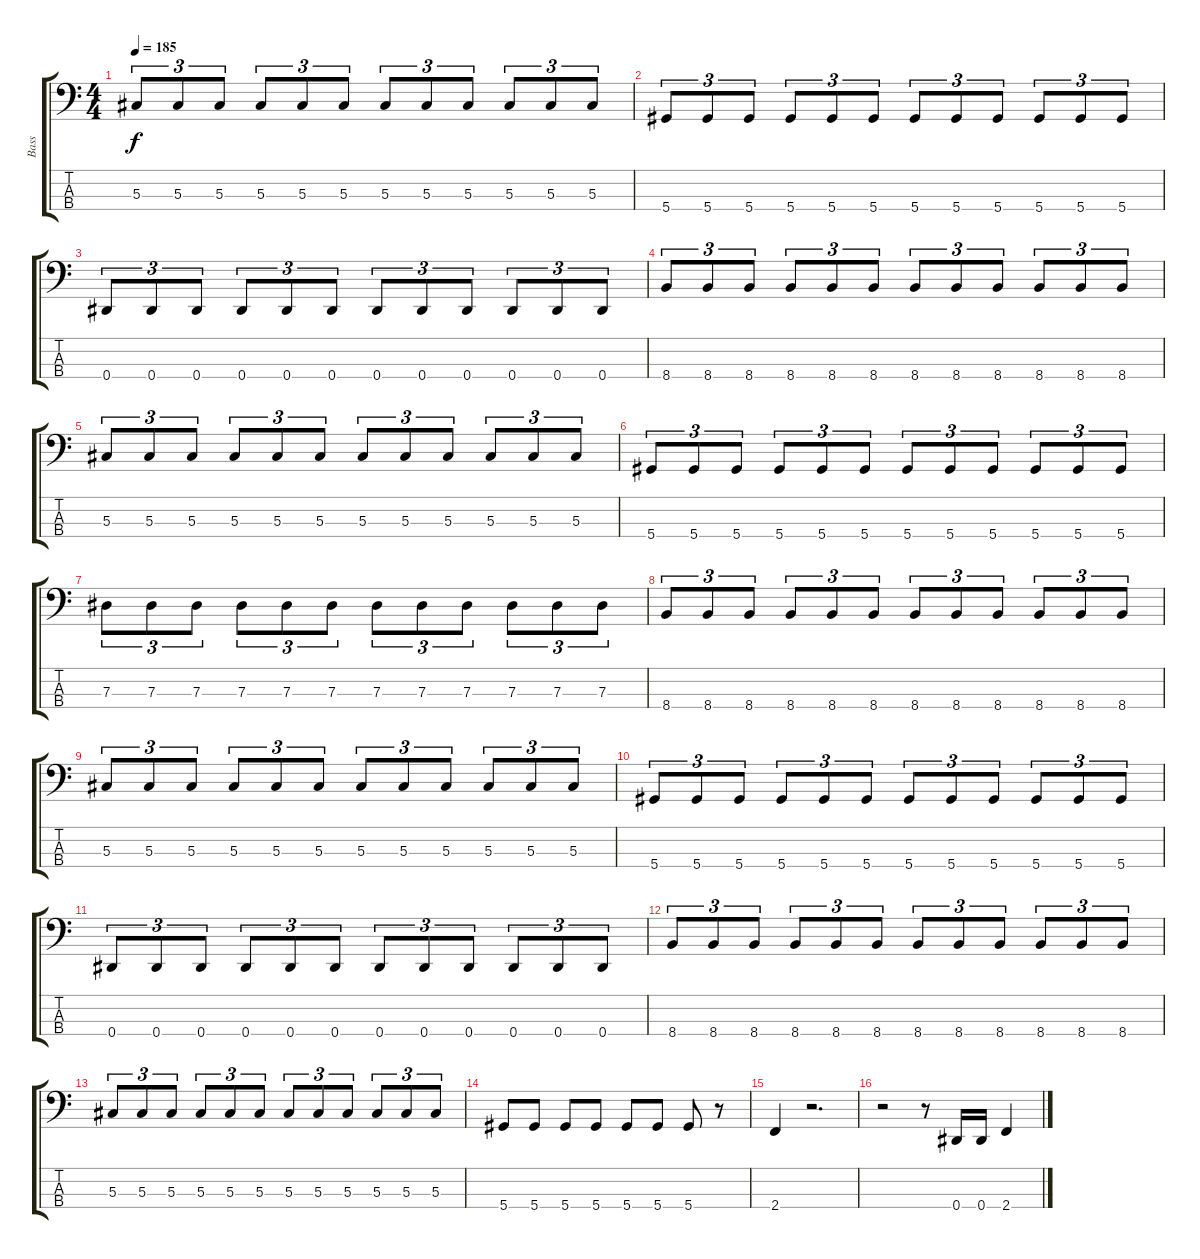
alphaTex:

\track ("Bass" "Bass") {instrument electricbassfinger}
\staff {score tabs}
\tuning (Gb2 Db2 Ab1 Eb1) {hide}
\ts (4 4)
\tempo 185
\clef f4
\ks c
5.3.8{tu (3 2) dy f} 5.3.8{tu (3 2)} 5.3.8{tu (3 2)} 5.3.8{tu (3 2)} 5.3.8{tu (3 2)} 5.3.8{tu (3 2)} 5.3.8{tu (3 2)} 5.3.8{tu (3 2)} 5.3.8{tu (3 2)} 5.3.8{tu (3 2)} 5.3.8{tu (3 2)} 5.3.8{tu (3 2)} |
5.4.8{tu (3 2)} 5.4.8{tu (3 2)} 5.4.8{tu (3 2)} 5.4.8{tu (3 2)} 5.4.8{tu (3 2)} 5.4.8{tu (3 2)} 5.4.8{tu (3 2)} 5.4.8{tu (3 2)} 5.4.8{tu (3 2)} 5.4.8{tu (3 2)} 5.4.8{tu (3 2)} 5.4.8{tu (3 2)} |
0.4.8{tu (3 2)} 0.4.8{tu (3 2)} 0.4.8{tu (3 2)} 0.4.8{tu (3 2)} 0.4.8{tu (3 2)} 0.4.8{tu (3 2)} 0.4.8{tu (3 2)} 0.4.8{tu (3 2)} 0.4.8{tu (3 2)} 0.4.8{tu (3 2)} 0.4.8{tu (3 2)} 0.4.8{tu (3 2)} |
8.4.8{tu (3 2)} 8.4.8{tu (3 2)} 8.4.8{tu (3 2)} 8.4.8{tu (3 2)} 8.4.8{tu (3 2)} 8.4.8{tu (3 2)} 8.4.8{tu (3 2)} 8.4.8{tu (3 2)} 8.4.8{tu (3 2)} 8.4.8{tu (3 2)} 8.4.8{tu (3 2)} 8.4.8{tu (3 2)} |
5.3.8{tu (3 2)} 5.3.8{tu (3 2)} 5.3.8{tu (3 2)} 5.3.8{tu (3 2)} 5.3.8{tu (3 2)} 5.3.8{tu (3 2)} 5.3.8{tu (3 2)} 5.3.8{tu (3 2)} 5.3.8{tu (3 2)} 5.3.8{tu (3 2)} 5.3.8{tu (3 2)} 5.3.8{tu (3 2)} |
5.4.8{tu (3 2)} 5.4.8{tu (3 2)} 5.4.8{tu (3 2)} 5.4.8{tu (3 2)} 5.4.8{tu (3 2)} 5.4.8{tu (3 2)} 5.4.8{tu (3 2)} 5.4.8{tu (3 2)} 5.4.8{tu (3 2)} 5.4.8{tu (3 2)} 5.4.8{tu (3 2)} 5.4.8{tu (3 2)} |
7.3.8{tu (3 2)} 7.3.8{tu (3 2)} 7.3.8{tu (3 2)} 7.3.8{tu (3 2)} 7.3.8{tu (3 2)} 7.3.8{tu (3 2)} 7.3.8{tu (3 2)} 7.3.8{tu (3 2)} 7.3.8{tu (3 2)} 7.3.8{tu (3 2)} 7.3.8{tu (3 2)} 7.3.8{tu (3 2)} |
8.4.8{tu (3 2)} 8.4.8{tu (3 2)} 8.4.8{tu (3 2)} 8.4.8{tu (3 2)} 8.4.8{tu (3 2)} 8.4.8{tu (3 2)} 8.4.8{tu (3 2)} 8.4.8{tu (3 2)} 8.4.8{tu (3 2)} 8.4.8{tu (3 2)} 8.4.8{tu (3 2)} 8.4.8{tu (3 2)} |
5.3.8{tu (3 2)} 5.3.8{tu (3 2)} 5.3.8{tu (3 2)} 5.3.8{tu (3 2)} 5.3.8{tu (3 2)} 5.3.8{tu (3 2)} 5.3.8{tu (3 2)} 5.3.8{tu (3 2)} 5.3.8{tu (3 2)} 5.3.8{tu (3 2)} 5.3.8{tu (3 2)} 5.3.8{tu (3 2)} |
5.4.8{tu (3 2)} 5.4.8{tu (3 2)} 5.4.8{tu (3 2)} 5.4.8{tu (3 2)} 5.4.8{tu (3 2)} 5.4.8{tu (3 2)} 5.4.8{tu (3 2)} 5.4.8{tu (3 2)} 5.4.8{tu (3 2)} 5.4.8{tu (3 2)} 5.4.8{tu (3 2)} 5.4.8{tu (3 2)} |
0.4.8{tu (3 2)} 0.4.8{tu (3 2)} 0.4.8{tu (3 2)} 0.4.8{tu (3 2)} 0.4.8{tu (3 2)} 0.4.8{tu (3 2)} 0.4.8{tu (3 2)} 0.4.8{tu (3 2)} 0.4.8{tu (3 2)} 0.4.8{tu (3 2)} 0.4.8{tu (3 2)} 0.4.8{tu (3 2)} |
8.4.8{tu (3 2)} 8.4.8{tu (3 2)} 8.4.8{tu (3 2)} 8.4.8{tu (3 2)} 8.4.8{tu (3 2)} 8.4.8{tu (3 2)} 8.4.8{tu (3 2)} 8.4.8{tu (3 2)} 8.4.8{tu (3 2)} 8.4.8{tu (3 2)} 8.4.8{tu (3 2)} 8.4.8{tu (3 2)} |
5.3.8{tu (3 2)} 5.3.8{tu (3 2)} 5.3.8{tu (3 2)} 5.3.8{tu (3 2)} 5.3.8{tu (3 2)} 5.3.8{tu (3 2)} 5.3.8{tu (3 2)} 5.3.8{tu (3 2)} 5.3.8{tu (3 2)} 5.3.8{tu (3 2)} 5.3.8{tu (3 2)} 5.3.8{tu (3 2)} |
5.4.8 5.4.8 5.4.8 5.4.8 5.4.8 5.4.8 5.4.8 r.8 |
2.4.4 r.2{d} |
r.2 r.8 0.4.16 0.4.16 2.4.4
